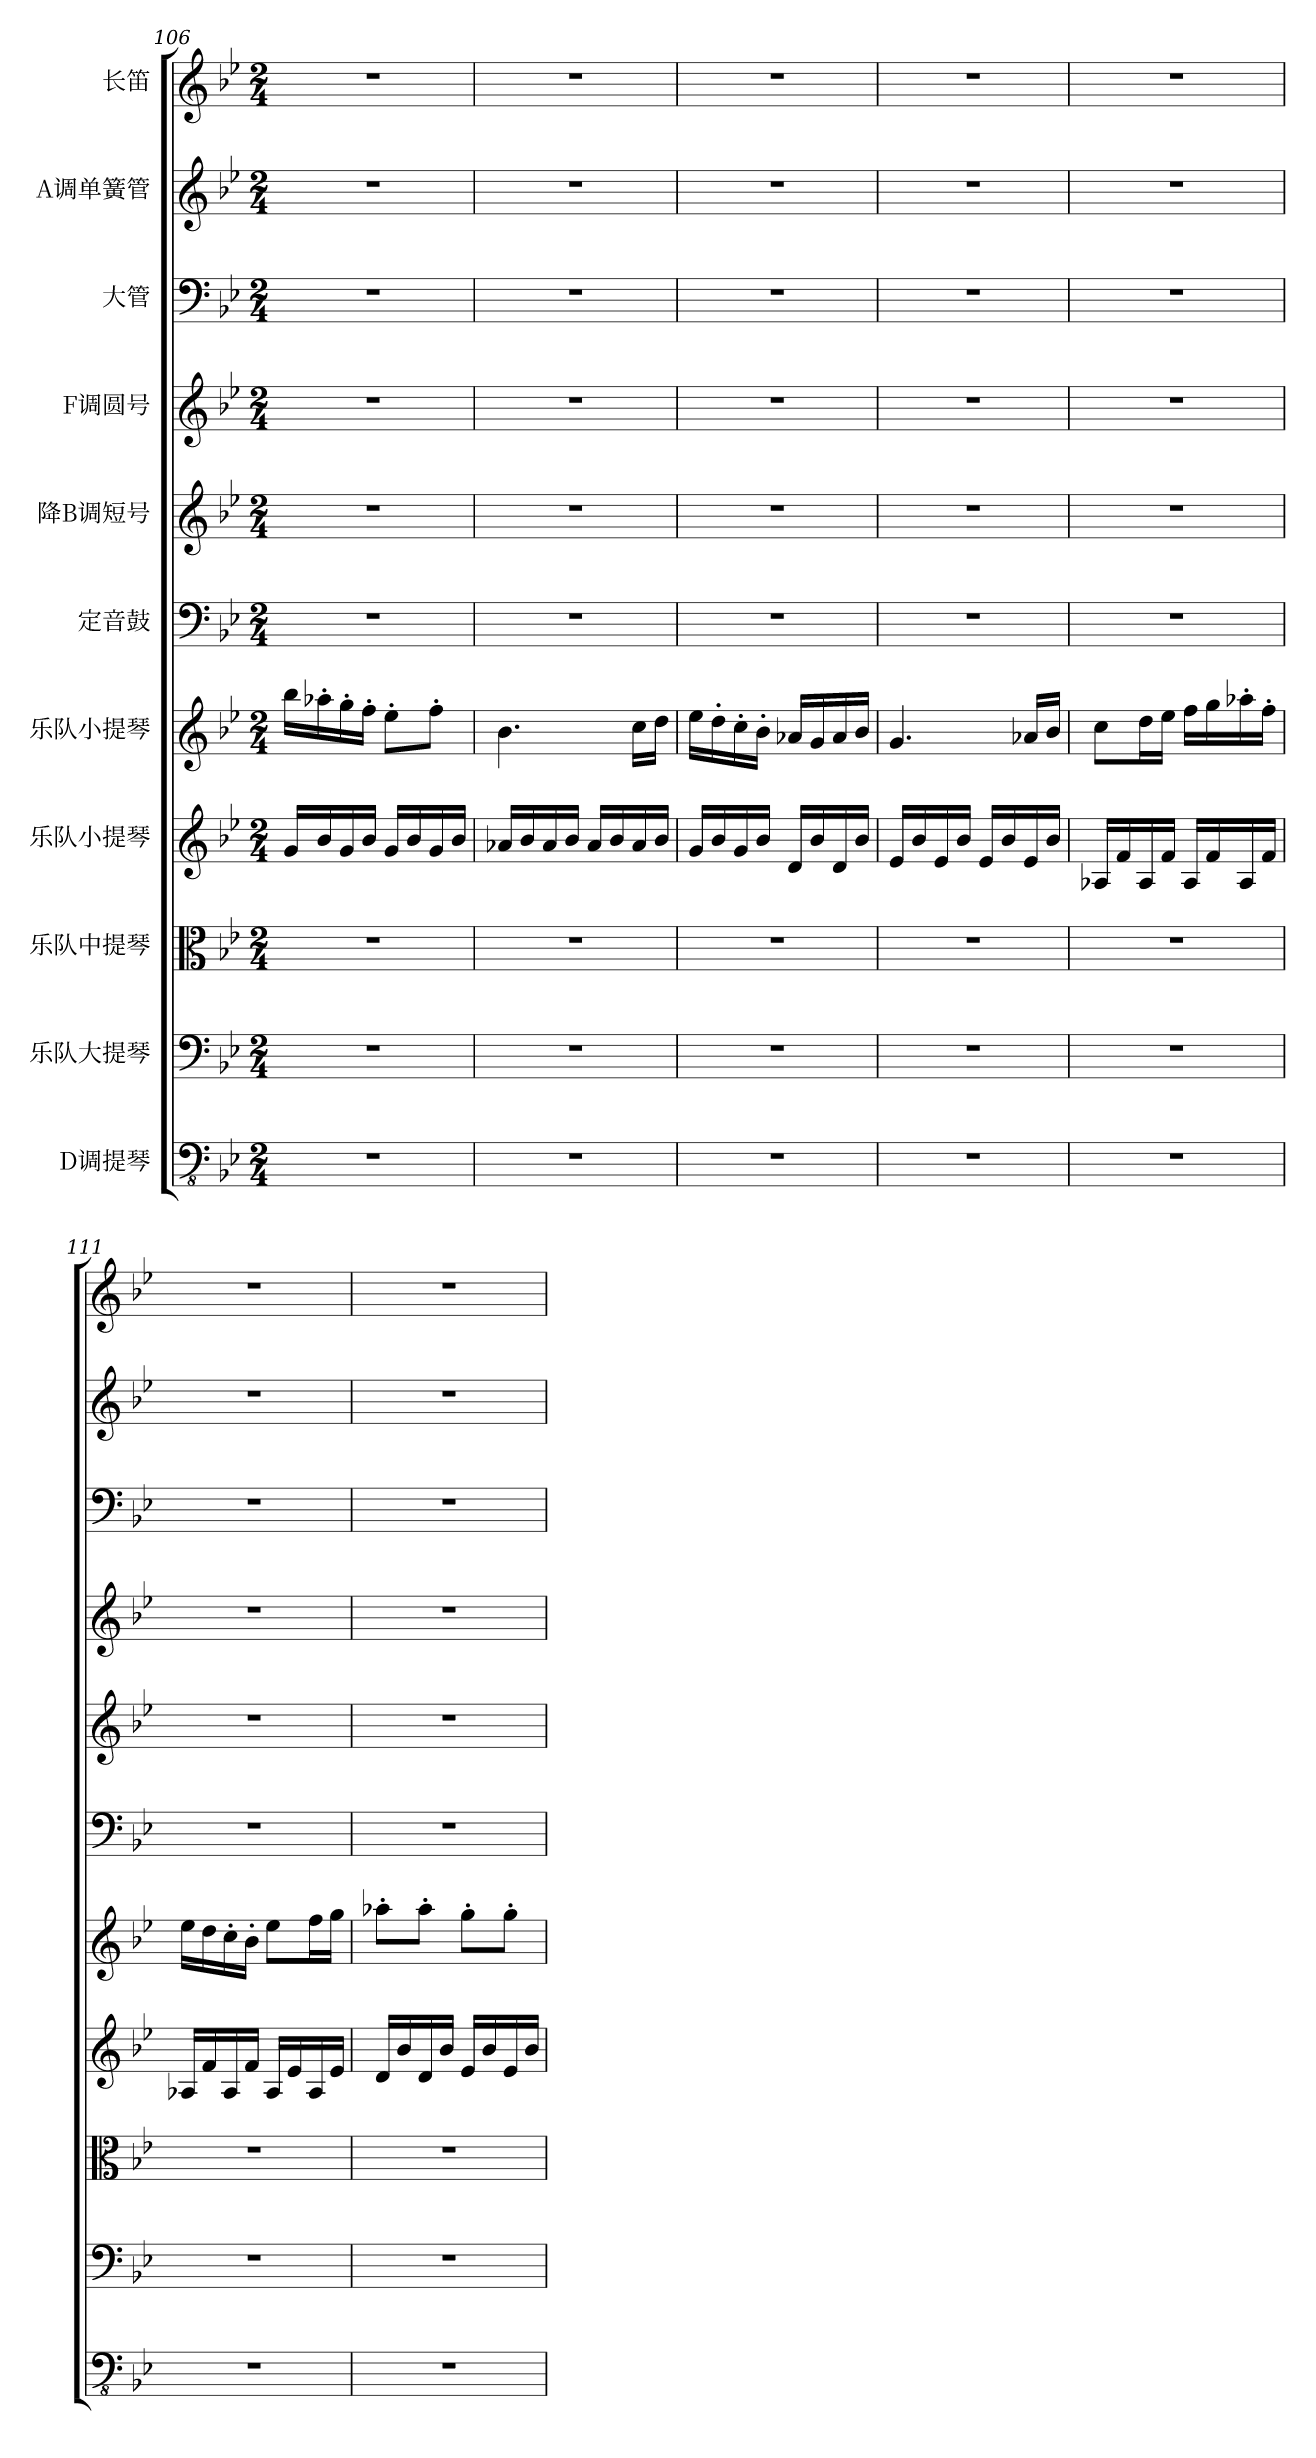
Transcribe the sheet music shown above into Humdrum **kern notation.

**kern	**kern	**kern	**kern	**kern	**kern	**kern	**kern	**kern	**kern	**kern
*part11	*part10	*part9	*part8	*part7	*part6	*part5	*part4	*part3	*part2	*part1
*staff11	*staff10	*staff9	*staff8	*staff7	*staff6	*staff5	*staff4	*staff3	*staff2	*staff1
*I"D调提琴	*I"乐队大提琴	*I"乐队中提琴	*I"乐队小提琴	*I"乐队小提琴	*I"定音鼓	*I"降B调短号	*I"F调圆号	*I"大管	*I"A调单簧管	*I"长笛
*clefFv4	*clefF4	*clefC3	*clefG2	*clefG2	*clefF4	*clefG2	*clefG2	*clefF4	*clefG2	*clefG2
*ITrd7c12	*	*	*	*	*	*ITrd1c2	*ITrd4c7	*	*ITrd2c3	*
*k[b-e-]	*k[b-e-]	*k[b-e-]	*k[b-e-]	*k[b-e-]	*k[b-e-]	*k[b-e-a-d-]	*k[b-e-a-]	*k[b-e-]	*k[f#]	*k[b-e-]
*M2/4	*M2/4	*M2/4	*M2/4	*M2/4	*M2/4	*M2/4	*M2/4	*M2/4	*M2/4	*M2/4
*MM132	*MM132	*MM132	*MM132	*MM132	*MM132	*MM132	*MM132	*MM132	*MM132	*MM132
=106	=106	=106	=106	=106	=106	=106	=106	=106	=106	=106
2r	2r	2r	16g/LL	16bb-\LL	2r	2r	2r	2r	2r	2r
.	.	.	16b-/	16aa-X'\	.	.	.	.	.	.
.	.	.	16g/	16gg'\	.	.	.	.	.	.
.	.	.	16b-/JJ	16ff'\JJ	.	.	.	.	.	.
.	.	.	16g/LL	8ee-'\L	.	.	.	.	.	.
.	.	.	16b-/	.	.	.	.	.	.	.
.	.	.	16g/	8ff'\J	.	.	.	.	.	.
.	.	.	16b-/JJ	.	.	.	.	.	.	.
!!LO:PB:g=z
=107	=107	=107	=107	=107	=107	=107	=107	=107	=107	=107
2r	2r	2r	16a-X/LL	4.b-\	2r	2r	2r	2r	2r	2r
.	.	.	16b-/	.	.	.	.	.	.	.
.	.	.	16a-/	.	.	.	.	.	.	.
.	.	.	16b-/JJ	.	.	.	.	.	.	.
.	.	.	16a-/LL	.	.	.	.	.	.	.
.	.	.	16b-/	.	.	.	.	.	.	.
.	.	.	16a-/	16cc\LL	.	.	.	.	.	.
.	.	.	16b-/JJ	16dd\JJ	.	.	.	.	.	.
=108	=108	=108	=108	=108	=108	=108	=108	=108	=108	=108
2r	2r	2r	16g/LL	16ee-\LL	2r	2r	2r	2r	2r	2r
.	.	.	16b-/	16dd'\	.	.	.	.	.	.
.	.	.	16g/	16cc'\	.	.	.	.	.	.
.	.	.	16b-/JJ	16b-'\JJ	.	.	.	.	.	.
.	.	.	16d/LL	16a-X/LL	.	.	.	.	.	.
.	.	.	16b-/	16g/	.	.	.	.	.	.
.	.	.	16d/	16a-/	.	.	.	.	.	.
.	.	.	16b-/JJ	16b-/JJ	.	.	.	.	.	.
=109	=109	=109	=109	=109	=109	=109	=109	=109	=109	=109
2r	2r	2r	16e-/LL	4.g/	2r	2r	2r	2r	2r	2r
.	.	.	16b-/	.	.	.	.	.	.	.
.	.	.	16e-/	.	.	.	.	.	.	.
.	.	.	16b-/JJ	.	.	.	.	.	.	.
.	.	.	16e-/LL	.	.	.	.	.	.	.
.	.	.	16b-/	.	.	.	.	.	.	.
.	.	.	16e-/	16a-X/LL	.	.	.	.	.	.
.	.	.	16b-/JJ	16b-/JJ	.	.	.	.	.	.
=110	=110	=110	=110	=110	=110	=110	=110	=110	=110	=110
2r	2r	2r	16A-X/LL	8cc\L	2r	2r	2r	2r	2r	2r
.	.	.	16f/	.	.	.	.	.	.	.
.	.	.	16A-/	16dd\L	.	.	.	.	.	.
.	.	.	16f/JJ	16ee-\JJ	.	.	.	.	.	.
.	.	.	16A-/LL	16ff\LL	.	.	.	.	.	.
.	.	.	16f/	16gg\	.	.	.	.	.	.
.	.	.	16A-/	16aa-X'\	.	.	.	.	.	.
.	.	.	16f/JJ	16ff'\JJ	.	.	.	.	.	.
!!LO:PB:g=z
=111	=111	=111	=111	=111	=111	=111	=111	=111	=111	=111
2r	2r	2r	16A-X/LL	16ee-\LL	2r	2r	2r	2r	2r	2r
.	.	.	16f/	16dd\	.	.	.	.	.	.
.	.	.	16A-/	16cc'\	.	.	.	.	.	.
.	.	.	16f/JJ	16b-'\JJ	.	.	.	.	.	.
.	.	.	16A-/LL	8ee-\L	.	.	.	.	.	.
.	.	.	16e-/	.	.	.	.	.	.	.
.	.	.	16A-/	16ff\L	.	.	.	.	.	.
.	.	.	16e-/JJ	16gg\JJ	.	.	.	.	.	.
=112	=112	=112	=112	=112	=112	=112	=112	=112	=112	=112
2r	2r	2r	16d/LL	8aa-X'\L	2r	2r	2r	2r	2r	2r
.	.	.	16b-/	.	.	.	.	.	.	.
.	.	.	16d/	8aa-'\J	.	.	.	.	.	.
.	.	.	16b-/JJ	.	.	.	.	.	.	.
.	.	.	16e-/LL	8gg'\L	.	.	.	.	.	.
.	.	.	16b-/	.	.	.	.	.	.	.
.	.	.	16e-/	8gg'\J	.	.	.	.	.	.
.	.	.	16b-/JJ	.	.	.	.	.	.	.
=	=	=	=	=	=	=	=	=	=	=
*-	*-	*-	*-	*-	*-	*-	*-	*-	*-	*-
